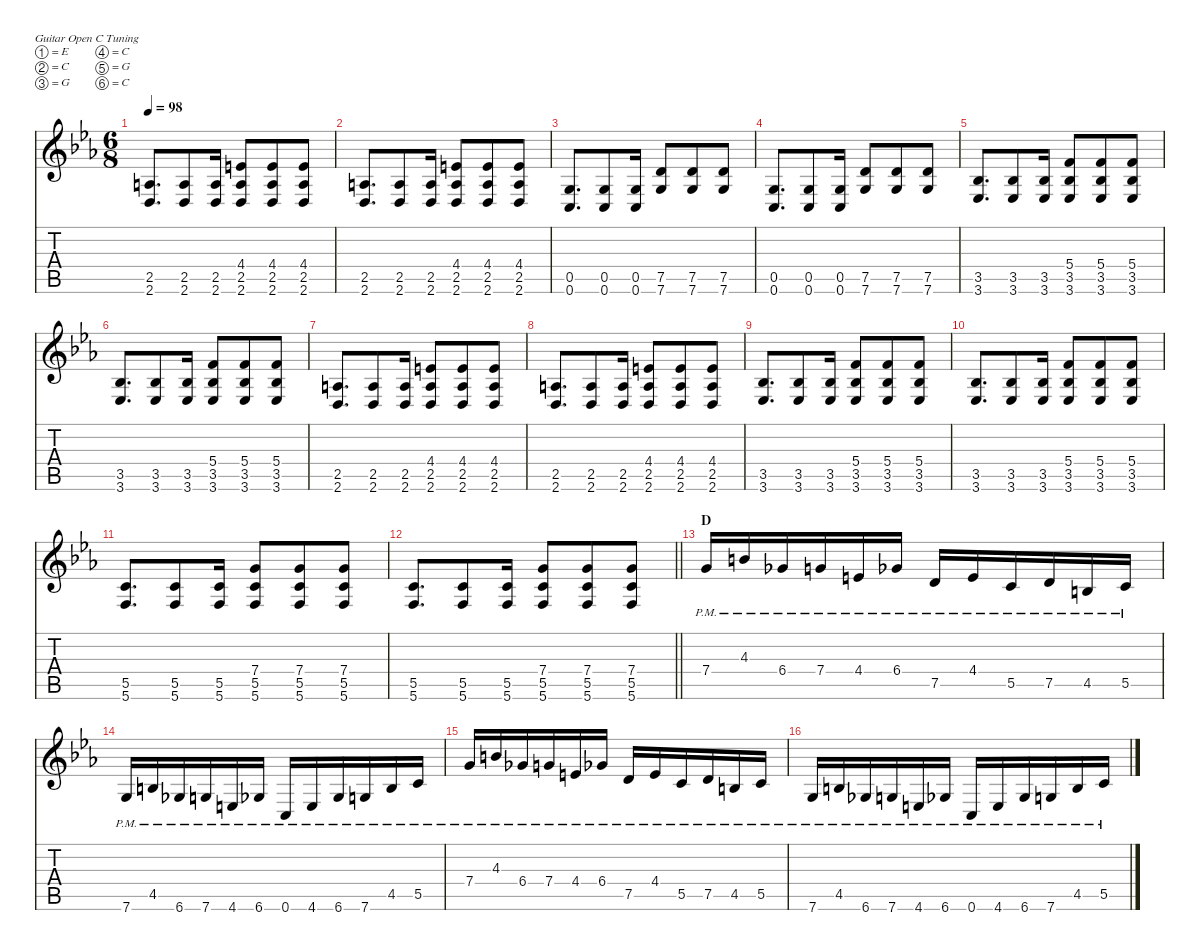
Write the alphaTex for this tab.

\defaultSystemsLayout 4
\hideDynamics
\bracketExtendMode nobrackets
\singleTrackTrackNamePolicy hidden
\multiTrackTrackNamePolicy hidden
\firstSystemTrackNameMode fullname
\firstSystemTrackNameOrientation horizontal
\otherSystemsTrackNameOrientation horizontal
\track ("Devin Townsend" "dist.guit.") {instrument distortionguitar}
\staff {score tabs}
\tuning (E4 C4 G3 C3 G2 C2)
\ts (6 8)
\tempo 98
\clef g2
\ks eb
(2.5{acc forcenatural} 2.6{acc forcenatural}).8{d dy f beam Up} (2.5{acc forcenatural} 2.6{acc forcenatural}).8{beam Up} (2.5{acc forcenatural} 2.6{acc forcenatural}).16{beam Up} (4.4{acc forcenatural} 2.5{acc forcenatural} 2.6{acc forcenatural}).8{beam Up} (4.4{acc forcenatural} 2.5{acc forcenatural} 2.6{acc forcenatural}).8{beam Up} (4.4{acc forcenatural} 2.5{acc forcenatural} 2.6{acc forcenatural}).8{beam Up} |
(2.5{acc forcenatural} 2.6{acc forcenatural}).8{d beam Up} (2.5{acc forcenatural} 2.6{acc forcenatural}).8{beam Up} (2.5{acc forcenatural} 2.6{acc forcenatural}).16{beam Up} (4.4{acc forcenatural} 2.5{acc forcenatural} 2.6{acc forcenatural}).8{beam Up} (4.4{acc forcenatural} 2.5{acc forcenatural} 2.6{acc forcenatural}).8{beam Up} (4.4{acc forcenatural} 2.5{acc forcenatural} 2.6{acc forcenatural}).8{beam Up} |
(0.5{acc forcenatural} 0.6{acc forcenatural}).8{d beam Up} (0.5{acc forcenatural} 0.6{acc forcenatural}).8{beam Up} (0.5{acc forcenatural} 0.6{acc forcenatural}).16{beam Up} (7.5{acc forcenatural} 7.6{acc forcenatural}).8{beam Up} (7.5{acc forcenatural} 7.6{acc forcenatural}).8{beam Up} (7.5{acc forcenatural} 7.6{acc forcenatural}).8{beam Up} |
(0.5{acc forcenatural} 0.6{acc forcenatural}).8{d beam Up} (0.5{acc forcenatural} 0.6{acc forcenatural}).8{beam Up} (0.5{acc forcenatural} 0.6{acc forcenatural}).16{beam Up} (7.5{acc forcenatural} 7.6{acc forcenatural}).8{beam Up} (7.5{acc forcenatural} 7.6{acc forcenatural}).8{beam Up} (7.5{acc forcenatural} 7.6{acc forcenatural}).8{beam Up} |
(3.5{acc b} 3.6{acc b}).8{d beam Up} (3.5{acc b} 3.6{acc b}).8{beam Up} (3.5{acc b} 3.6{acc b}).16{beam Up} (5.4{acc forcenatural} 3.5{acc b} 3.6{acc b}).8{beam Up} (5.4{acc forcenatural} 3.5{acc b} 3.6{acc b}).8{beam Up} (5.4{acc forcenatural} 3.5{acc b} 3.6{acc b}).8{beam Up} |
(3.5{acc b} 3.6{acc b}).8{d beam Up} (3.5{acc b} 3.6{acc b}).8{beam Up} (3.5{acc b} 3.6{acc b}).16{beam Up} (5.4{acc forcenatural} 3.5{acc b} 3.6{acc b}).8{beam Up} (5.4{acc forcenatural} 3.5{acc b} 3.6{acc b}).8{beam Up} (5.4{acc forcenatural} 3.5{acc b} 3.6{acc b}).8{beam Up} |
(2.5{acc forcenatural} 2.6{acc forcenatural}).8{d beam Up} (2.5{acc forcenatural} 2.6{acc forcenatural}).8{beam Up} (2.5{acc forcenatural} 2.6{acc forcenatural}).16{beam Up} (4.4{acc forcenatural} 2.5{acc forcenatural} 2.6{acc forcenatural}).8{beam Up} (4.4{acc forcenatural} 2.5{acc forcenatural} 2.6{acc forcenatural}).8{beam Up} (4.4{acc forcenatural} 2.5{acc forcenatural} 2.6{acc forcenatural}).8{beam Up} |
(2.5{acc forcenatural} 2.6{acc forcenatural}).8{d beam Up} (2.5{acc forcenatural} 2.6{acc forcenatural}).8{beam Up} (2.5{acc forcenatural} 2.6{acc forcenatural}).16{beam Up} (4.4{acc forcenatural} 2.5{acc forcenatural} 2.6{acc forcenatural}).8{beam Up} (4.4{acc forcenatural} 2.5{acc forcenatural} 2.6{acc forcenatural}).8{beam Up} (4.4{acc forcenatural} 2.5{acc forcenatural} 2.6{acc forcenatural}).8{beam Up} |
(3.5{acc b} 3.6{acc b}).8{d beam Up} (3.5{acc b} 3.6{acc b}).8{beam Up} (3.5{acc b} 3.6{acc b}).16{beam Up} (5.4{acc forcenatural} 3.5{acc b} 3.6{acc b}).8{beam Up} (5.4{acc forcenatural} 3.5{acc b} 3.6{acc b}).8{beam Up} (5.4{acc forcenatural} 3.5{acc b} 3.6{acc b}).8{beam Up} |
(3.5{acc b} 3.6{acc b}).8{d beam Up} (3.5{acc b} 3.6{acc b}).8{beam Up} (3.5{acc b} 3.6{acc b}).16{beam Up} (5.4{acc forcenatural} 3.5{acc b} 3.6{acc b}).8{beam Up} (5.4{acc forcenatural} 3.5{acc b} 3.6{acc b}).8{beam Up} (5.4{acc forcenatural} 3.5{acc b} 3.6{acc b}).8{beam Up} |
(5.5{acc forcenatural} 5.6{acc forcenatural}).8{d beam Up} (5.5{acc forcenatural} 5.6{acc forcenatural}).8{beam Up} (5.5{acc forcenatural} 5.6{acc forcenatural}).16{beam Up} (7.4{acc forcenatural} 5.5{acc forcenatural} 5.6{acc forcenatural}).8{beam Up} (7.4{acc forcenatural} 5.5{acc forcenatural} 5.6{acc forcenatural}).8{beam Up} (7.4{acc forcenatural} 5.5{acc forcenatural} 5.6{acc forcenatural}).8{beam Up} |
\barLineRight lightlight
(5.5{acc forcenatural} 5.6{acc forcenatural}).8{d beam Up} (5.5{acc forcenatural} 5.6{acc forcenatural}).8{beam Up} (5.5{acc forcenatural} 5.6{acc forcenatural}).16{beam Up} (7.4{acc forcenatural} 5.5{acc forcenatural} 5.6{acc forcenatural}).8{beam Up} (7.4{acc forcenatural} 5.5{acc forcenatural} 5.6{acc forcenatural}).8{beam Up} (7.4{acc forcenatural} 5.5{acc forcenatural} 5.6{acc forcenatural}).8{beam Up} |
\section ("" "D")
7.4{pm acc forcenatural}.16{beam Up} 4.3{pm acc forcenatural}.16{beam Up} 6.4{pm acc b}.16{beam Up} 7.4{pm acc forcenatural}.16{beam Up} 4.4{pm acc forcenatural}.16{beam Up} 6.4{pm acc b}.16{beam Up} 7.5{pm acc forcenatural}.16{beam Up} 4.4{pm acc forcenatural}.16{beam Up} 5.5{pm acc forcenatural}.16{beam Up} 7.5{pm acc forcenatural}.16{beam Up} 4.5{pm acc forcenatural}.16{beam Up} 5.5{pm acc forcenatural}.16{beam Up} |
7.6{pm acc forcenatural}.16{beam Up} 4.5{pm acc forcenatural}.16{beam Up} 6.6{pm acc b}.16{beam Up} 7.6{pm acc forcenatural}.16{beam Up} 4.6{pm acc forcenatural}.16{beam Up} 6.6{pm acc b}.16{beam Up} 0.6{pm acc forcenatural}.16{beam Up} 4.6{pm acc forcenatural}.16{beam Up} 6.6{pm acc b}.16{beam Up} 7.6{pm acc forcenatural}.16{beam Up} 4.5{pm acc forcenatural}.16{beam Up} 5.5{pm acc forcenatural}.16{beam Up} |
7.4{pm acc forcenatural}.16{beam Up} 4.3{pm acc forcenatural}.16{beam Up} 6.4{pm acc b}.16{beam Up} 7.4{pm acc forcenatural}.16{beam Up} 4.4{pm acc forcenatural}.16{beam Up} 6.4{pm acc b}.16{beam Up} 7.5{pm acc forcenatural}.16{beam Up} 4.4{pm acc forcenatural}.16{beam Up} 5.5{pm acc forcenatural}.16{beam Up} 7.5{pm acc forcenatural}.16{beam Up} 4.5{pm acc forcenatural}.16{beam Up} 5.5{pm acc forcenatural}.16{beam Up} |
7.6{pm acc forcenatural}.16{beam Up} 4.5{pm acc forcenatural}.16{beam Up} 6.6{pm acc b}.16{beam Up} 7.6{pm acc forcenatural}.16{beam Up} 4.6{pm acc forcenatural}.16{beam Up} 6.6{pm acc b}.16{beam Up} 0.6{pm acc forcenatural}.16{beam Up} 4.6{pm acc forcenatural}.16{beam Up} 6.6{pm acc b}.16{beam Up} 7.6{pm acc forcenatural}.16{beam Up} 4.5{pm acc forcenatural}.16{beam Up} 5.5{pm acc forcenatural}.16{beam Up}
